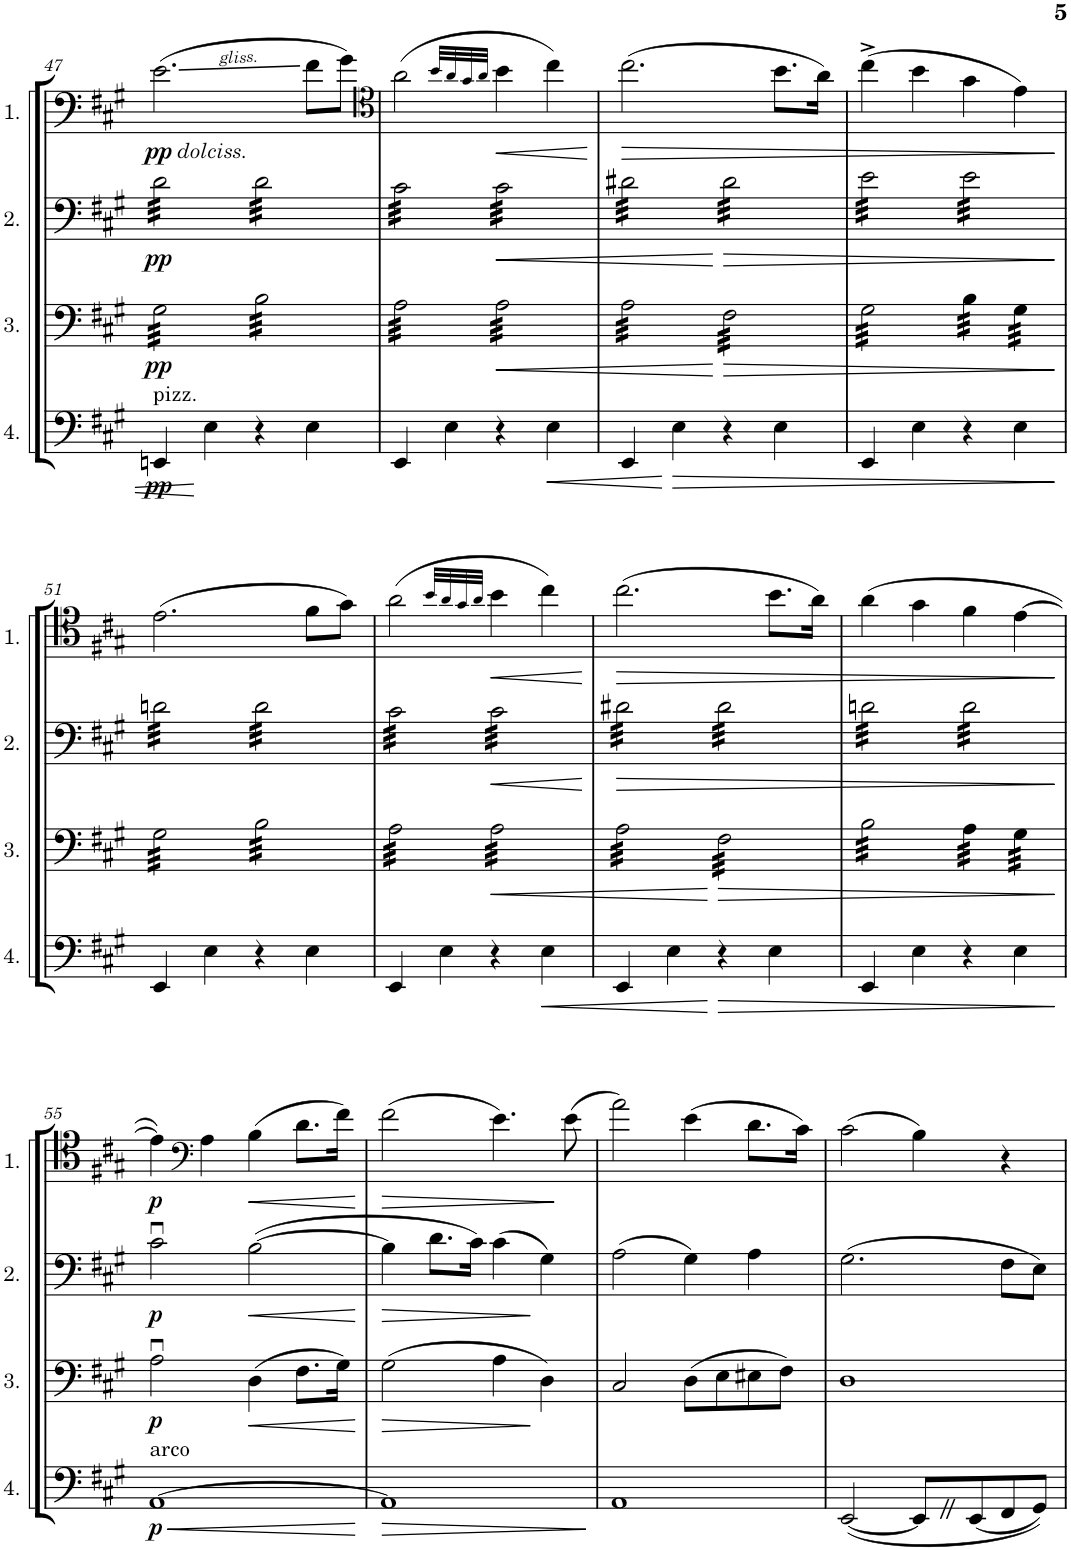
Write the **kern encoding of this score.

**kern	**dynam	**kern	**dynam	**kern	**dynam	**kern	**dynam
*part4	*part4	*part3	*part3	*part2	*part2	*part1	*part1
*staff4	*staff4	*staff3	*staff3	*staff2	*staff2	*staff1	*staff1
*I"Cello 4	*	*I"Cello 3	*	*I"Cello 2	*	*I"Cello 1	*
!!LO:PB:g=z
*clefF4	*	*clefF4	*	*clefF4	*	*clefF4	*
*k[f#c#g#]	*	*k[f#c#g#]	*	*k[f#c#g#]	*	*k[f#c#g#]	*
*M4/4	*	*M4/4	*	*M4/4	*	*M4/4	*
*met(c)	*	*met(c)	*	*met(c)	*	*met(c)	*
=47	=47	=47	=47	=47	=47	=47	=47
!LO:TX:a:t=pizz.	!	!	!	!	!	!	!
!	!LO:DY:b	!	!LO:DY:b	!	!LO:DY:b	!	!LO:DY:b
!	!	!	!	!	!	!	!LO:DY:n=1:b
*	*	*tremolo	*	*	*	*	*
*	*	*	*	*tremolo	*	*	*
4EEn/	pp	32G#\LLL	pp	32d\LLL	pp	(2.e\	pp other-dynamics
.	.	32G#\	.	32d\	.	.	.
.	.	32G#\	.	32d\	.	.	.
.	.	32G#\	.	32d\	.	.	.
.	.	32G#\	.	32d\	.	.	.
.	.	32G#\	.	32d\	.	.	.
.	.	32G#\	.	32d\	.	.	.
.	.	32G#\	.	32d\	.	.	.
4E\	.	32G#\	.	32d\	.	.	.
.	.	32G#\	.	32d\	.	.	.
.	.	32G#\	.	32d\	.	.	.
.	.	32G#\	.	32d\	.	.	.
.	.	32G#\	.	32d\	.	.	.
.	.	32G#\	.	32d\	.	.	.
.	.	32G#\	.	32d\	.	.	.
.	.	32G#\JJJ	.	32d\JJJ	.	.	.
4r	.	32B\LLL	.	32d\LLL	.	.	.
.	.	32B\	.	32d\	.	.	.
.	.	32B\	.	32d\	.	.	.
.	.	32B\	.	32d\	.	.	.
.	.	32B\	.	32d\	.	.	.
.	.	32B\	.	32d\	.	.	.
.	.	32B\	.	32d\	.	.	.
.	.	32B\	.	32d\	.	.	.
4E\	.	32B\	.	32d\	.	8f#\L	.
.	.	32B\	.	32d\	.	.	.
.	.	32B\	.	32d\	.	.	.
.	.	32B\	.	32d\	.	.	.
.	.	32B\	.	32d\	.	8g#\J)	.
.	.	32B\	.	32d\	.	.	.
.	.	32B\	.	32d\	.	.	.
.	.	32B\JJJ	.	32d\JJJ	.	.	.
=48	=48	=48	=48	=48	=48	=48	=48
*	*	*	*	*	*	*clefC4	*
4EE/	.	32A\LLL	.	32c#\LLL	.	(2a\	.
.	.	32A\	.	32c#\	.	.	.
.	.	32A\	.	32c#\	.	.	.
.	.	32A\	.	32c#\	.	.	.
.	.	32A\	.	32c#\	.	.	.
.	.	32A\	.	32c#\	.	.	.
.	.	32A\	.	32c#\	.	.	.
.	.	32A\	.	32c#\	.	.	.
4E\	.	32A\	.	32c#\	.	.	.
.	.	32A\	.	32c#\	.	.	.
.	.	32A\	.	32c#\	.	.	.
.	.	32A\	.	32c#\	.	.	.
.	.	32A\	.	32c#\	.	.	.
.	.	32A\	.	32c#\	.	.	.
.	.	32A\	.	32c#\	.	.	.
.	.	32A\JJJ	.	32c#\JJJ	.	.	.
.	.	.	.	.	.	32qb/LLL	.
.	.	.	.	.	.	32qa/	.
.	.	.	.	.	.	32qg#/	.
.	.	.	.	.	.	32qa/JJJ	.
!	!	!	!LO:HP:b	!	!LO:HP:b	!	!
4r	.	32A\LLL	<	32c#\LLL	<	4b\	.
.	.	32A\	.	32c#\	.	.	.
.	.	32A\	.	32c#\	.	.	.
.	.	32A\	.	32c#\	.	.	.
.	.	32A\	.	32c#\	.	.	.
.	.	32A\	.	32c#\	.	.	.
.	.	32A\	.	32c#\	.	.	.
.	.	32A\	.	32c#\	.	.	.
!	!LO:HP:b	!	!	!	!	!	!
4E\	<	32A\	.	32c#\	.	4cc#\)	.
.	.	32A\	.	32c#\	.	.	.
.	.	32A\	.	32c#\	.	.	.
.	.	32A\	.	32c#\	.	.	.
.	.	32A\	.	32c#\	.	.	.
.	.	32A\	.	32c#\	.	.	.
.	.	32A\	.	32c#\	.	.	.
.	.	32A\JJJ	.	32c#\JJJ	.	.	.
=49	=49	=49	=49	=49	=49	=49	=49
!	!	!	!	!	!	!	!LO:HP:b
4EE/	.	32A\LLL	.	32d#X\LLL	.	(2.cc#\	>
.	.	32A\	.	32d#X\	.	.	.
.	.	32A\	.	32d#X\	.	.	.
.	.	32A\	.	32d#X\	.	.	.
.	.	32A\	.	32d#X\	.	.	.
.	.	32A\	.	32d#X\	.	.	.
.	.	32A\	.	32d#X\	.	.	.
.	.	32A\	.	32d#X\	.	.	.
!	!LO:HP:n=1:b	!	!	!	!	!	!
4E\	[ >	32A\	.	32d#X\	.	.	.
.	.	32A\	.	32d#X\	.	.	.
.	.	32A\	.	32d#X\	.	.	.
.	.	32A\	.	32d#X\	.	.	.
.	.	32A\	.	32d#X\	.	.	.
.	.	32A\	.	32d#X\	.	.	.
.	.	32A\	.	32d#X\	.	.	.
.	.	32A\JJJ	.	32d#X\JJJ	.	.	.
!	!	!	!LO:HP:n=1:b	!	!LO:HP:n=1:b	!	!
4r	.	32F#\LLL	[ >	32d#\LLL	[ >	.	.
.	.	32F#\	.	32d#\	.	.	.
.	.	32F#\	.	32d#\	.	.	.
.	.	32F#\	.	32d#\	.	.	.
.	.	32F#\	.	32d#\	.	.	.
.	.	32F#\	.	32d#\	.	.	.
.	.	32F#\	.	32d#\	.	.	.
.	.	32F#\	.	32d#\	.	.	.
4E\	.	32F#\	.	32d#\	.	8.b\L	.
.	.	32F#\	.	32d#\	.	.	.
.	.	32F#\	.	32d#\	.	.	.
.	.	32F#\	.	32d#\	.	.	.
.	.	32F#\	.	32d#\	.	.	.
.	.	32F#\	.	32d#\	.	.	.
.	.	32F#\	.	32d#\	.	16a\Jk)	.
.	.	32F#\JJJ	.	32d#\JJJ	.	.	.
=50	=50	=50	=50	=50	=50	=50	=50
4EE/	.	32G#\LLL	.	32e\LLL	.	(4cc#^\	.
.	.	32G#\	.	32e\	.	.	.
.	.	32G#\	.	32e\	.	.	.
.	.	32G#\	.	32e\	.	.	.
.	.	32G#\	.	32e\	.	.	.
.	.	32G#\	.	32e\	.	.	.
.	.	32G#\	.	32e\	.	.	.
.	.	32G#\	.	32e\	.	.	.
4E\	.	32G#\	.	32e\	.	4b\	.
.	.	32G#\	.	32e\	.	.	.
.	.	32G#\	.	32e\	.	.	.
.	.	32G#\	.	32e\	.	.	.
.	.	32G#\	.	32e\	.	.	.
.	.	32G#\	.	32e\	.	.	.
.	.	32G#\	.	32e\	.	.	.
.	.	32G#\JJJ	.	32e\JJJ	.	.	.
4r	.	32B\LLL	.	32e\LLL	.	4g#\	.
.	.	32B\	.	32e\	.	.	.
.	.	32B\	.	32e\	.	.	.
.	.	32B\	.	32e\	.	.	.
.	.	32B\	.	32e\	.	.	.
.	.	32B\	.	32e\	.	.	.
.	.	32B\	.	32e\	.	.	.
.	.	32B\JJJ	.	32e\	.	.	.
4E\	.	32G#\LLL	.	32e\	.	4e\)	.
.	.	32G#\	.	32e\	.	.	.
.	.	32G#\	.	32e\	.	.	.
.	.	32G#\	.	32e\	.	.	.
.	.	32G#\	.	32e\	.	.	.
.	.	32G#\	.	32e\	.	.	.
.	.	32G#\	.	32e\	.	.	.
.	.	32G#\JJJ	.	32e\JJJ	.	.	.
.	]	.	]	.	]	.	]
!!LO:LB:g=z
=51	=51	=51	=51	=51	=51	=51	=51
4EE/	.	32G#\LLL	.	32dn\LLL	.	(2.e\	.
.	.	32G#\	.	32dn\	.	.	.
.	.	32G#\	.	32dn\	.	.	.
.	.	32G#\	.	32dn\	.	.	.
.	.	32G#\	.	32dn\	.	.	.
.	.	32G#\	.	32dn\	.	.	.
.	.	32G#\	.	32dn\	.	.	.
.	.	32G#\	.	32dn\	.	.	.
4E\	.	32G#\	.	32dn\	.	.	.
.	.	32G#\	.	32dn\	.	.	.
.	.	32G#\	.	32dn\	.	.	.
.	.	32G#\	.	32dn\	.	.	.
.	.	32G#\	.	32dn\	.	.	.
.	.	32G#\	.	32dn\	.	.	.
.	.	32G#\	.	32dn\	.	.	.
.	.	32G#\JJJ	.	32dn\JJJ	.	.	.
4r	.	32B\LLL	.	32d\LLL	.	.	.
.	.	32B\	.	32d\	.	.	.
.	.	32B\	.	32d\	.	.	.
.	.	32B\	.	32d\	.	.	.
.	.	32B\	.	32d\	.	.	.
.	.	32B\	.	32d\	.	.	.
.	.	32B\	.	32d\	.	.	.
.	.	32B\	.	32d\	.	.	.
4E\	.	32B\	.	32d\	.	8f#\L	.
.	.	32B\	.	32d\	.	.	.
.	.	32B\	.	32d\	.	.	.
.	.	32B\	.	32d\	.	.	.
.	.	32B\	.	32d\	.	8g#\J)	.
.	.	32B\	.	32d\	.	.	.
.	.	32B\	.	32d\	.	.	.
.	.	32B\JJJ	.	32d\JJJ	.	.	.
=52	=52	=52	=52	=52	=52	=52	=52
4EE/	.	32A\LLL	.	32c#\LLL	.	(2a\	.
.	.	32A\	.	32c#\	.	.	.
.	.	32A\	.	32c#\	.	.	.
.	.	32A\	.	32c#\	.	.	.
.	.	32A\	.	32c#\	.	.	.
.	.	32A\	.	32c#\	.	.	.
.	.	32A\	.	32c#\	.	.	.
.	.	32A\	.	32c#\	.	.	.
4E\	.	32A\	.	32c#\	.	.	.
.	.	32A\	.	32c#\	.	.	.
.	.	32A\	.	32c#\	.	.	.
.	.	32A\	.	32c#\	.	.	.
.	.	32A\	.	32c#\	.	.	.
.	.	32A\	.	32c#\	.	.	.
.	.	32A\	.	32c#\	.	.	.
.	.	32A\JJJ	.	32c#\JJJ	.	.	.
.	.	.	.	.	.	32qb/LLL	.
.	.	.	.	.	.	32qa/	.
.	.	.	.	.	.	32qg#/	.
.	.	.	.	.	.	32qa/JJJ	.
!	!	!	!LO:HP:b	!	!LO:HP:b	!	!
4r	.	32A\LLL	<	32c#\LLL	<	4b\	.
.	.	32A\	.	32c#\	.	.	.
.	.	32A\	.	32c#\	.	.	.
.	.	32A\	.	32c#\	.	.	.
.	.	32A\	.	32c#\	.	.	.
.	.	32A\	.	32c#\	.	.	.
.	.	32A\	.	32c#\	.	.	.
.	.	32A\	.	32c#\	.	.	.
!	!LO:HP:b	!	!	!	!	!	!
4E\	<	32A\	.	32c#\	.	4cc#\)	.
.	.	32A\	.	32c#\	.	.	.
.	.	32A\	.	32c#\	.	.	.
.	.	32A\	.	32c#\	.	.	.
.	.	32A\	.	32c#\	.	.	.
.	.	32A\	.	32c#\	.	.	.
.	.	32A\	.	32c#\	.	.	.
.	.	32A\JJJ	.	32c#\JJJ	.	.	.
.	.	.	.	.	[	.	.
=53	=53	=53	=53	=53	=53	=53	=53
!	!	!	!	!	!LO:HP:b	!	!LO:HP:b
4EE/	.	32A\LLL	.	32d#X\LLL	>	(2.cc#\	>
.	.	32A\	.	32d#X\	.	.	.
.	.	32A\	.	32d#X\	.	.	.
.	.	32A\	.	32d#X\	.	.	.
.	.	32A\	.	32d#X\	.	.	.
.	.	32A\	.	32d#X\	.	.	.
.	.	32A\	.	32d#X\	.	.	.
.	.	32A\	.	32d#X\	.	.	.
4E\	.	32A\	.	32d#X\	.	.	.
.	.	32A\	.	32d#X\	.	.	.
.	.	32A\	.	32d#X\	.	.	.
.	.	32A\	.	32d#X\	.	.	.
.	.	32A\	.	32d#X\	.	.	.
.	.	32A\	.	32d#X\	.	.	.
.	.	32A\	.	32d#X\	.	.	.
.	.	32A\JJJ	.	32d#X\JJJ	.	.	.
!	!LO:HP:n=1:b	!	!LO:HP:n=1:b	!	!	!	!
4r	[ >	32F#\LLL	[ >	32d#\LLL	.	.	.
.	.	32F#\	.	32d#\	.	.	.
.	.	32F#\	.	32d#\	.	.	.
.	.	32F#\	.	32d#\	.	.	.
.	.	32F#\	.	32d#\	.	.	.
.	.	32F#\	.	32d#\	.	.	.
.	.	32F#\	.	32d#\	.	.	.
.	.	32F#\	.	32d#\	.	.	.
4E\	.	32F#\	.	32d#\	.	8.b\L	.
.	.	32F#\	.	32d#\	.	.	.
.	.	32F#\	.	32d#\	.	.	.
.	.	32F#\	.	32d#\	.	.	.
.	.	32F#\	.	32d#\	.	.	.
.	.	32F#\	.	32d#\	.	.	.
.	.	32F#\	.	32d#\	.	16a\Jk)	.
.	.	32F#\JJJ	.	32d#\JJJ	.	.	.
=54	=54	=54	=54	=54	=54	=54	=54
4EE/	.	32B\LLL	.	32dn\LLL	.	(4a\	.
.	.	32B\	.	32dn\	.	.	.
.	.	32B\	.	32dn\	.	.	.
.	.	32B\	.	32dn\	.	.	.
.	.	32B\	.	32dn\	.	.	.
.	.	32B\	.	32dn\	.	.	.
.	.	32B\	.	32dn\	.	.	.
.	.	32B\	.	32dn\	.	.	.
4E\	.	32B\	.	32dn\	.	4g#\	.
.	.	32B\	.	32dn\	.	.	.
.	.	32B\	.	32dn\	.	.	.
.	.	32B\	.	32dn\	.	.	.
.	.	32B\	.	32dn\	.	.	.
.	.	32B\	.	32dn\	.	.	.
.	.	32B\	.	32dn\	.	.	.
.	.	32B\JJJ	.	32dn\JJJ	.	.	.
4r	.	32A\LLL	.	32d\LLL	.	4f#\	.
.	.	32A\	.	32d\	.	.	.
.	.	32A\	.	32d\	.	.	.
.	.	32A\	.	32d\	.	.	.
.	.	32A\	.	32d\	.	.	.
.	.	32A\	.	32d\	.	.	.
.	.	32A\	.	32d\	.	.	.
.	.	32A\JJJ	.	32d\	.	.	.
4E\	.	32G#\LLL	.	32d\	.	[4e\	.
.	.	32G#\	.	32d\	.	.	.
.	.	32G#\	.	32d\	.	.	.
.	.	32G#\	.	32d\	.	.	.
.	.	32G#\	.	32d\	.	.	.
.	.	32G#\	.	32d\	.	.	.
.	.	32G#\	.	32d\	.	.	.
.	.	32G#\JJJ	.	32d\JJJ	.	.	.
*	*	*	*	*Xtremolo	*	*	*
*	*	*Xtremolo	*	*	*	*	*
.	]	.	]	.	]	.	]
!!LO:LB:g=z
=55	=55	=55	=55	=55	=55	=55	=55
!LO:TX:a:t=arco	!	!	!	!	!	!	!
!	!LO:HP:b	!	!	!	!	!	!
!	!LO:DY:n=1:b	!	!LO:DY:b	!	!LO:DY:b	!	!LO:DY:b
[>1AA	< p	2Au\	p	2c#u\	p	4e\])	p
*	*	*	*	*	*	*clefF4	*
.	.	.	.	.	.	4A\	.
!	!	!	!LO:HP:b	!	!LO:HP:b	!	!LO:HP:b
.	.	(4D\	<	([2B\	<	(4B\	<
.	.	8.F#\L	.	.	.	8.d\L	.
.	.	16G#\Jk)	.	.	.	16f#\Jk)	.
.	[	.	[	.	[	.	[
=56	=56	=56	=56	=56	=56	=56	=56
!	!LO:HP:b	!	!LO:HP:b	!	!LO:HP:b	!	!LO:HP:b
1AA]	>	(2G#\	>	4B\]	>	(2f#\	>
.	.	.	.	8.d\L	.	.	.
.	.	.	.	16c#\Jk)	.	.	.
.	.	4A\	.	(4c#\	.	4.e\)	.
.	.	4D\)	]	4G#\)	]	.	.
.	.	.	.	.	.	(8e\	]
.	]	.	.	.	.	.	.
=57	=57	=57	=57	=57	=57	=57	=57
1AA	.	2C#/	.	(2A\	.	2a\)	.
.	.	(8D\L	.	4G#\)	.	(4e\	.
.	.	8E\	.	.	.	.	.
.	.	8E#X\	.	4A\	.	8.d\L	.
.	.	8F#\J)	.	.	.	.	.
.	.	.	.	.	.	16c#\Jk)	.
=58	=58	=58	=58	=58	=58	=58	=58
([2EE/	.	1D	.	(2.G#\	.	(2c#\	.
8EEZ/L]	.	.	.	.	.	4B\)	.
(8EE/	.	.	.	.	.	.	.
8FF#/	.	.	.	8F#\L	.	4r	.
8GG#/J))	.	.	.	8E\J)	.	.	.
=	=	=	=	=	=	=	=
*-	*-	*-	*-	*-	*-	*-	*-
